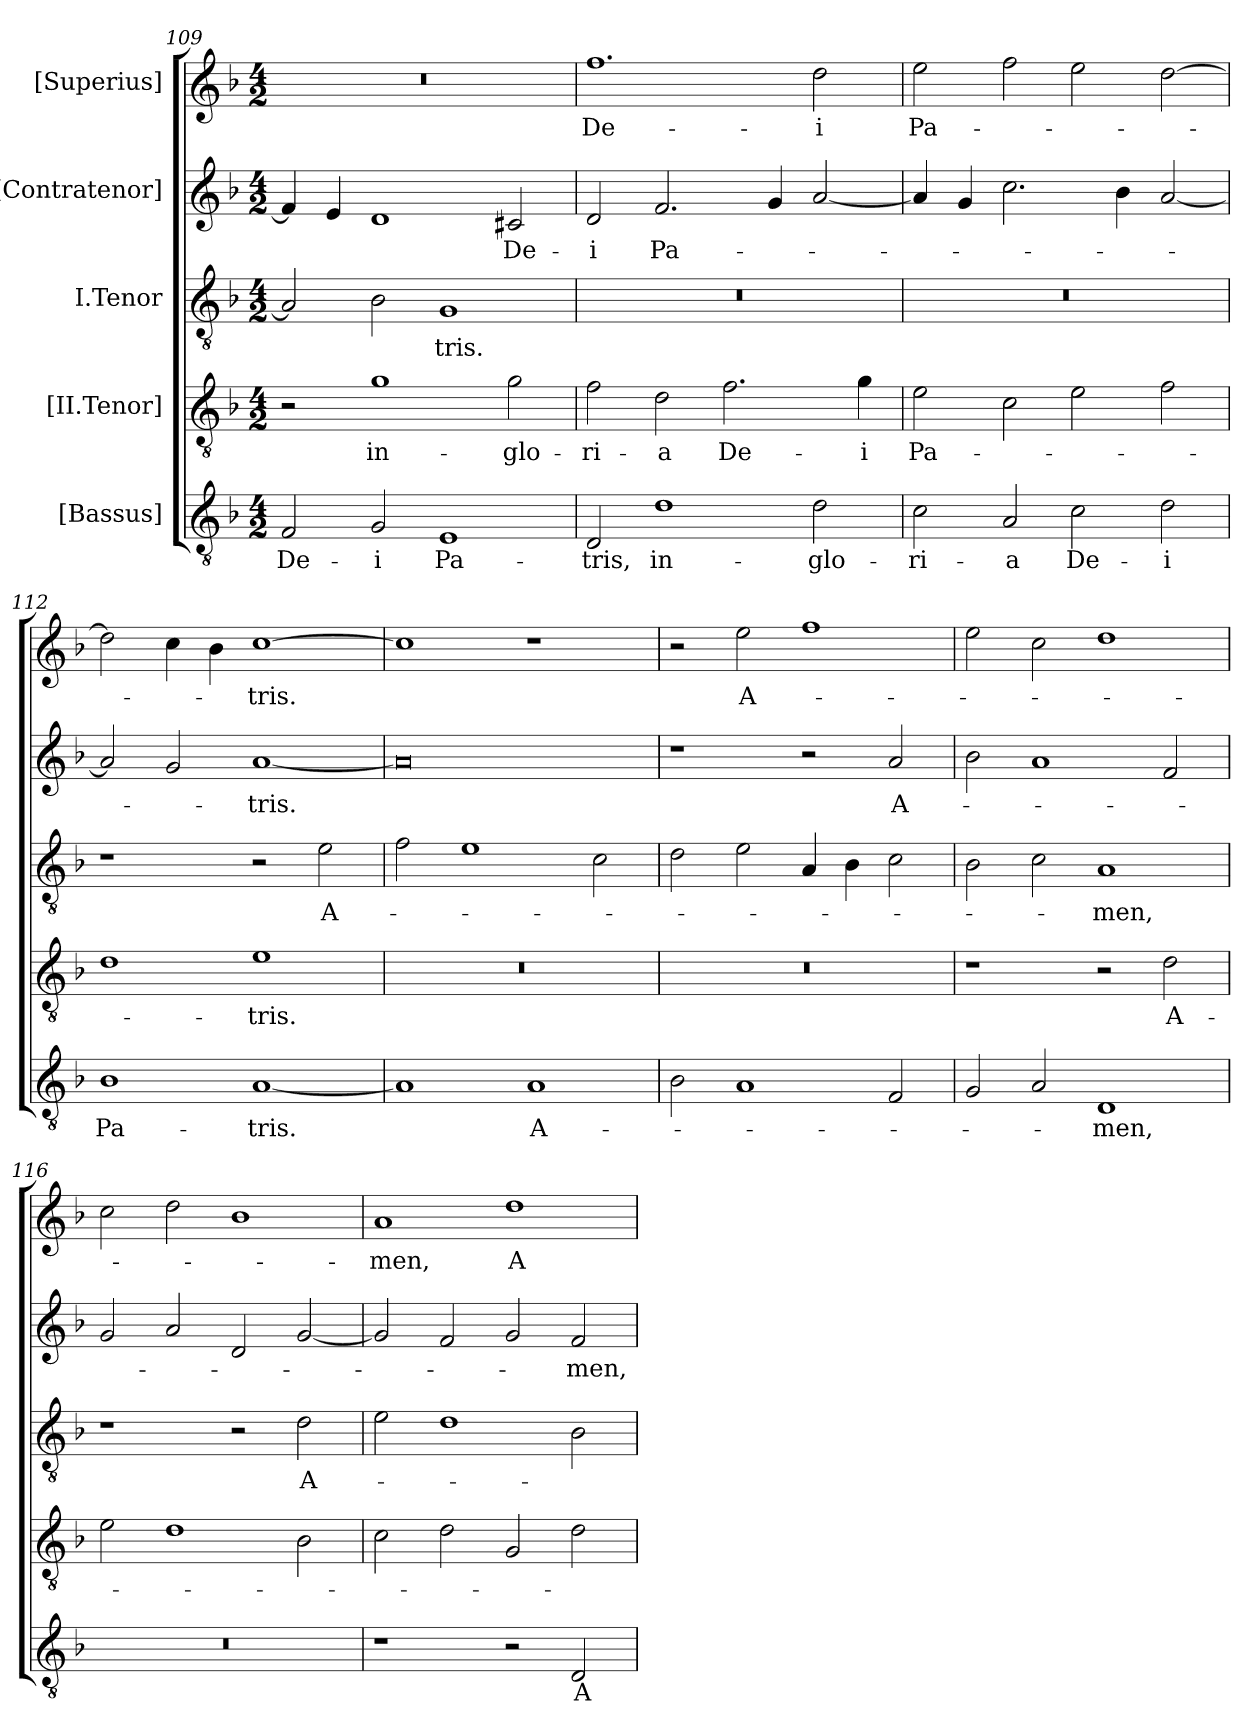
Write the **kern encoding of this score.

**kern	**text	**kern	**text	**kern	**text	**kern	**text	**kern	**text
*part5	*part5	*part4	*part4	*part3	*part3	*part2	*part2	*part1	*part1
*staff5	*staff5	*staff4	*staff4	*staff3	*staff3	*staff2	*staff2	*staff1	*staff1
*I"[Bassus]	*	*I"[II.Tenor]	*	*I"I.Tenor	*	*I"[Contratenor]	*	*I"[Superius]	*
*clefGv2	*	*clefGv2	*	*clefGv2	*	*clefG2	*	*clefG2	*
*k[b-]	*	*k[b-]	*	*k[b-]	*	*k[b-]	*	*k[b-]	*
*M4/2	*	*M4/2	*	*M4/2	*	*M4/2	*	*M4/2	*
=109	=109	=109	=109	=109	=109	=109	=109	=109	=109
2F/	De-	2r	.	2A/]	.	4f/]	.	0r	.
.	.	.	.	.	.	4e/	.	.	.
2G/	-i	1g\	in-	2B-\	.	1d/	.	.	.
1E/	Pa-	.	.	1G/	-tris.	.	.	.	.
.	.	2g\	glo-	.	.	2c#X/	De-	.	.
=110	=110	=110	=110	=110	=110	=110	=110	=110	=110
2D/	-tris,	2f\	-ri-	0r	.	2d/	-i	1.ff\	De-
1d\	in-	2d\	-a	.	.	2.f/	Pa-	.	.
.	.	2.f\	De-	.	.	.	.	.	.
.	.	.	.	.	.	4g/	.	.	.
2d\	glo-	.	.	.	.	[2a/	.	2dd\	-i
.	.	4g\	-i	.	.	.	.	.	.
=111	=111	=111	=111	=111	=111	=111	=111	=111	=111
2c\	-ri-	2e\	Pa-	0r	.	4a/]	.	2ee\	Pa-
.	.	.	.	.	.	4g/	.	.	.
2A/	-a	2c\	.	.	.	2.cc\	.	2ff\	.
2c\	De-	2e\	.	.	.	.	.	2ee\	.
.	.	.	.	.	.	4b-\	.	.	.
2d\	-i	2f\	.	.	.	[2a/	.	[2dd\	.
=112	=112	=112	=112	=112	=112	=112	=112	=112	=112
1B-\	Pa-	1d\	.	1r	.	2a/]	.	2dd\]	.
.	.	.	.	.	.	2g/	.	4cc\	.
.	.	.	.	.	.	.	.	4b-\	.
[1A/	-tris.	1e\	-tris.	2r	.	[1a/	-tris.	[1cc\	-tris.
.	.	.	.	2e\	A-	.	.	.	.
=113	=113	=113	=113	=113	=113	=113	=113	=113	=113
1A/]	.	0r	.	2f\	.	0a/]	.	1cc\]	.
.	.	.	.	1e\	.	.	.	.	.
1A/	A-	.	.	.	.	.	.	1r	.
.	.	.	.	2c\	.	.	.	.	.
=114	=114	=114	=114	=114	=114	=114	=114	=114	=114
2B-\	.	0r	.	2d\	.	1r	.	2r	.
1A/	.	.	.	2e\	.	.	.	2ee\	A-
.	.	.	.	4A/	.	2r	.	1ff\	.
.	.	.	.	4B-\	.	.	.	.	.
2F/	.	.	.	2c\	.	2a/	A-	.	.
=115	=115	=115	=115	=115	=115	=115	=115	=115	=115
2G/	.	1r	.	2B-\	.	2b-\	.	2ee\	.
2A/	.	.	.	2c\	.	1a/	.	2cc\	.
1D/	-men,	2r	.	1A/	-men,	.	.	1dd\	.
.	.	2d\	A-	.	.	2f/	.	.	.
=116	=116	=116	=116	=116	=116	=116	=116	=116	=116
0r	.	2e\	.	1r	.	2g/	.	2cc\	.
.	.	1d\	.	.	.	2a/	.	2dd\	.
.	.	.	.	2r	.	2d/	.	1b-\	.
.	.	2B-\	.	2d\	A-	[2g/	.	.	.
=117	=117	=117	=117	=117	=117	=117	=117	=117	=117
1r	.	2c\	.	2e\	.	2g/]	.	1a/	-men,
.	.	2d\	.	1d\	.	2f/	.	.	.
2r	.	2G/	.	.	.	2g/	.	1dd\	A-
2D/	A-	2d\	.	2B-\	.	2f/	-men,	.	.
=	=	=	=	=	=	=	=	=	=
*-	*-	*-	*-	*-	*-	*-	*-	*-	*-
